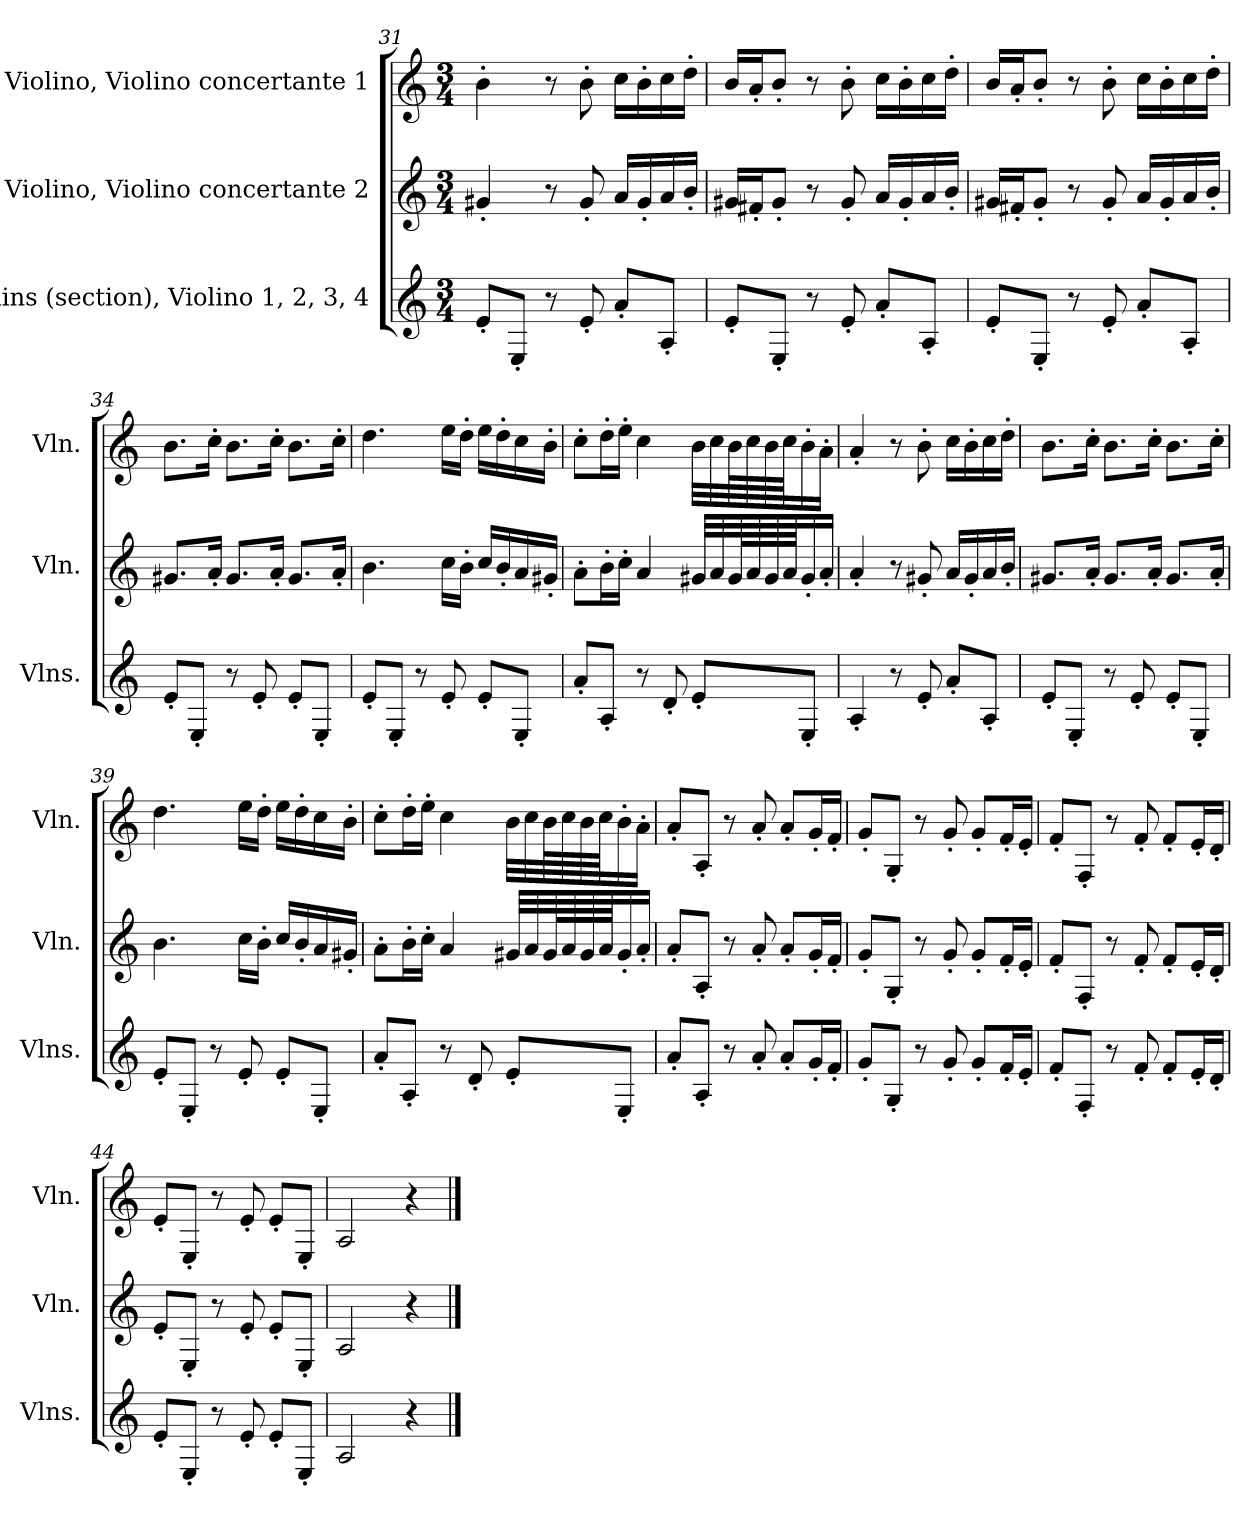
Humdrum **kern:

**kern	**kern	**kern
*part3	*part2	*part1
*staff3	*staff2	*staff1
*I"Violins (section), Violino 1, 2, 3, 4	*I"Violino, Violino concertante 2	*I"Violino, Violino concertante 1
*I'Vlns.	*I'Vln.	*I'Vln.
!!LO:LB:g=z
*clefG2	*clefG2	*clefG2
*k[]	*k[]	*k[]
*M3/4	*M3/4	*M3/4
=31	=31	=31
8e'/L	4g#X'/	4b'\
8E'/J	.	.
8r	8r	8r
8e'/	8g#'/	8b'\
8a'/L	16a/LL	16cc\LL
.	16g#'/	16b'\
8A'/J	16a/	16cc\
.	16b'/JJ	16dd'\JJ
=32	=32	=32
8e'/L	16g#X/LL	16b/LL
.	16f#X'/J	16a'/J
8E'/J	8g#'/J	8b'/J
8r	8r	8r
8e'/	8g#'/	8b'\
8a'/L	16a/LL	16cc\LL
.	16g#'/	16b'\
8A'/J	16a/	16cc\
.	16b'/JJ	16dd'\JJ
=33	=33	=33
8e'/L	16g#X/LL	16b/LL
.	16f#X'/J	16a'/J
8E'/J	8g#'/J	8b'/J
8r	8r	8r
8e'/	8g#'/	8b'\
8a'/L	16a/LL	16cc\LL
.	16g#'/	16b'\
8A'/J	16a/	16cc\
.	16b'/JJ	16dd'\JJ
=34	=34	=34
8e'/L	8.g#X/L	8.b\L
8E'/J	.	.
.	16a'/Jk	16cc'\Jk
8r	8.g#/L	8.b\L
8e'/	.	.
.	16a'/Jk	16cc'\Jk
8e'/L	8.g#/L	8.b\L
8E'/J	.	.
.	16a'/Jk	16cc'\Jk
!!LO:LB:g=z
=35	=35	=35
8e'/L	4.b\	4.dd\
8E'/J	.	.
8r	.	.
8e'/	16cc\LL	16ee\LL
.	16b'\JJ	16dd'\JJ
8e'/L	16cc/LL	16ee\LL
.	16b'/	16dd'\
8E'/J	16a/	16cc\
.	16g#X'/JJ	16b'\JJ
=36	=36	=36
8a'/L	8a'\L	8cc'\L
8A'/J	16b'\L	16dd'\L
.	16cc'\JJ	16ee'\JJ
8r	4a/	4cc\
8d'/	.	.
8e'/L	32g#X/LLL	32b\LLL
.	32a/	32cc\
.	64g#/L	64b\L
.	64a/	64cc\
.	64g#/	64b\
.	64a/JJ	64cc\JJ
8E'/J	16g#'/	16b'\
.	16a'/JJ	16a'\JJ
=37	=37	=37
4A'/	4a'/	4a'/
8r	8r	8r
8e'/	8g#X'/	8b'\
8a'/L	16a/LL	16cc\LL
.	16g#'/	16b'\
8A'/J	16a/	16cc\
.	16b'/JJ	16dd'\JJ
!!LO:LB:g=z
=38	=38	=38
8e'/L	8.g#X/L	8.b\L
8E'/J	.	.
.	16a'/Jk	16cc'\Jk
8r	8.g#/L	8.b\L
8e'/	.	.
.	16a'/Jk	16cc'\Jk
8e'/L	8.g#/L	8.b\L
8E'/J	.	.
.	16a'/Jk	16cc'\Jk
=39	=39	=39
8e'/L	4.b\	4.dd\
8E'/J	.	.
8r	.	.
8e'/	16cc\LL	16ee\LL
.	16b'\JJ	16dd'\JJ
8e'/L	16cc/LL	16ee\LL
.	16b'/	16dd'\
8E'/J	16a/	16cc\
.	16g#X'/JJ	16b'\JJ
=40	=40	=40
*	*	*^
8a'/L	8a'\L	8cc'\L	4..ryy
8A'/J	16b'\L	16dd'\L	.
.	16cc'\JJ	16ee'\JJ	.
8r	4a/	4cc\	.
8d'/	.	.	.
*	*	*MM37	*
.	.	.	4ryy
*	*	*MM36	*
8e'/L	32g#X/LLL	32b\LLL	.
.	32a/	32cc\	.
*	*	*MM35	*
.	64g#/L	64b\L	.
.	64a/	64cc\	.
.	64g#/	64b\	.
.	64a/JJ	64cc\JJ	.
*	*	*MM34	*
8E'/J	16g#'/	16b'\	.
*	*	*MM33	*
.	16a'/JJ	16a'\JJ	16ryy
*	*	*v	*v
!!LO:PB:g=z
=41	=41	=41
8a'/L	8a'/L	8a'/L
8A'/J	8A'/J	8A'/J
8r	8r	8r
8a'/	8a'/	8a'/
8a'/L	8a'/L	8a'/L
16g'/L	16g'/L	16g'/L
16f'/JJ	16f'/JJ	16f'/JJ
=42	=42	=42
8g'/L	8g'/L	8g'/L
8G'/J	8G'/J	8G'/J
8r	8r	8r
8g'/	8g'/	8g'/
8g'/L	8g'/L	8g'/L
16f'/L	16f'/L	16f'/L
16e'/JJ	16e'/JJ	16e'/JJ
=43	=43	=43
8f'/L	8f'/L	8f'/L
8F'/J	8F'/J	8F'/J
8r	8r	8r
8f'/	8f'/	8f'/
8f'/L	8f'/L	8f'/L
16e'/L	16e'/L	16e'/L
16d'/JJ	16d'/JJ	16d'/JJ
=44	=44	=44
8e'/L	8e'/L	8e'/L
8E'/J	8E'/J	8E'/J
8r	8r	8r
8e'/	8e'/	8e'/
8e'/L	8e'/L	8e'/L
8E'/J	8E'/J	8E'/J
=45	=45	=45
2A/	2A/	2A/
4r	4r	4r
==	==	==
*-	*-	*-
